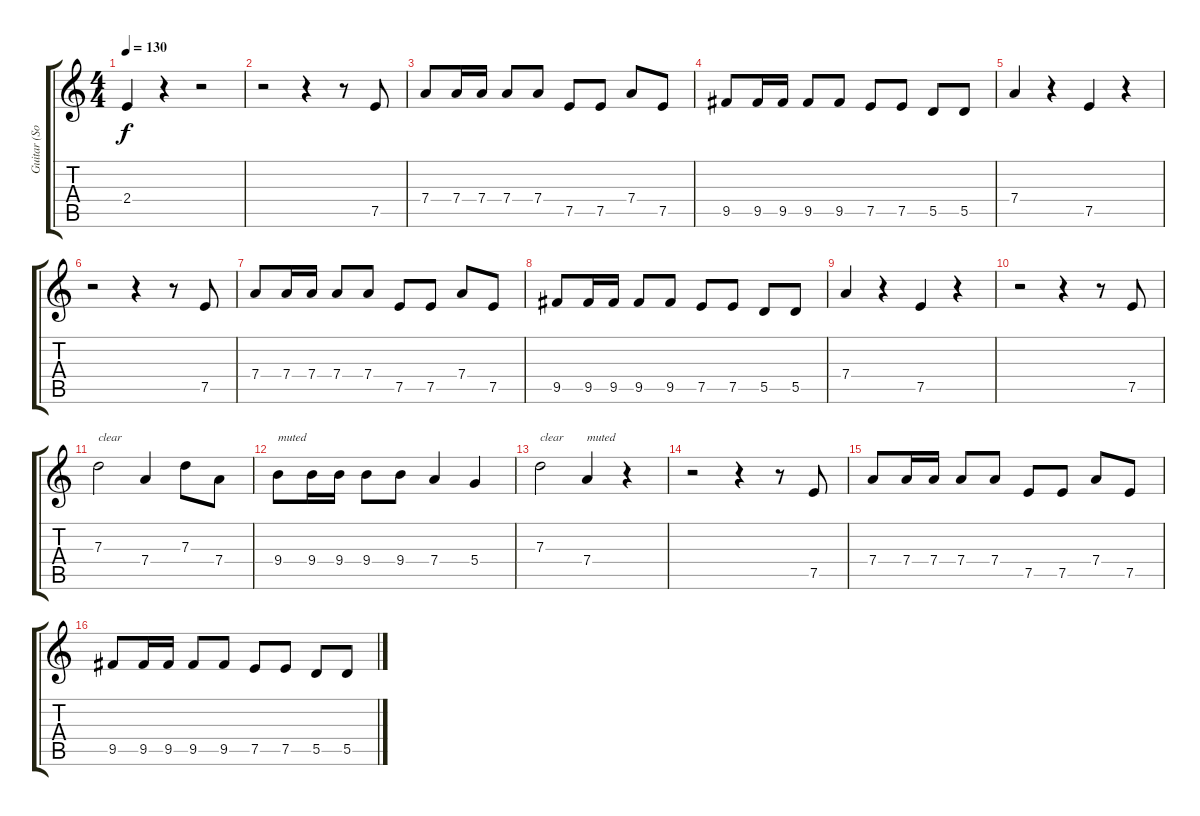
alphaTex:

\track ("Guitar (Solo)" "Guitar (So") {instrument electricguitarclean}
\staff {score tabs}
\tuning (E4 B3 G3 D3 A2 E2) {hide}
\ts (4 4)
\tempo 130
\clef g2
\ks c
2.4.4{dy f} r.4 r.2 |
r.2 r.4 r.8 7.5.8 |
7.4.8 7.4.16 7.4.16 7.4.8 7.4.8 7.5.8 7.5.8 7.4.8 7.5.8 |
9.5.8 9.5.16 9.5.16 9.5.8 9.5.8 7.5.8 7.5.8 5.5.8 5.5.8 |
7.4.4 r.4 7.5.4 r.4 |
r.2 r.4 r.8 7.5.8 |
7.4.8 7.4.16 7.4.16 7.4.8 7.4.8 7.5.8 7.5.8 7.4.8 7.5.8 |
9.5.8 9.5.16 9.5.16 9.5.8 9.5.8 7.5.8 7.5.8 5.5.8 5.5.8 |
7.4.4 r.4 7.5.4 r.4 |
r.2 r.4 r.8 7.5.8 |
7.3.2{txt "clear" instrument electricguitarclean} 7.4.4 7.3.8 7.4.8 |
9.4.8{txt "muted" instrument electricguitarmuted} 9.4.16 9.4.16 9.4.8 9.4.8 7.4.4 5.4.4 |
7.3.2{txt "clear" instrument electricguitarclean} 7.4.4{txt "muted" instrument electricguitarmuted} r.4 |
r.2 r.4 r.8 7.5.8 |
7.4.8 7.4.16 7.4.16 7.4.8 7.4.8 7.5.8 7.5.8 7.4.8 7.5.8 |
9.5.8 9.5.16 9.5.16 9.5.8 9.5.8 7.5.8 7.5.8 5.5.8 5.5.8
